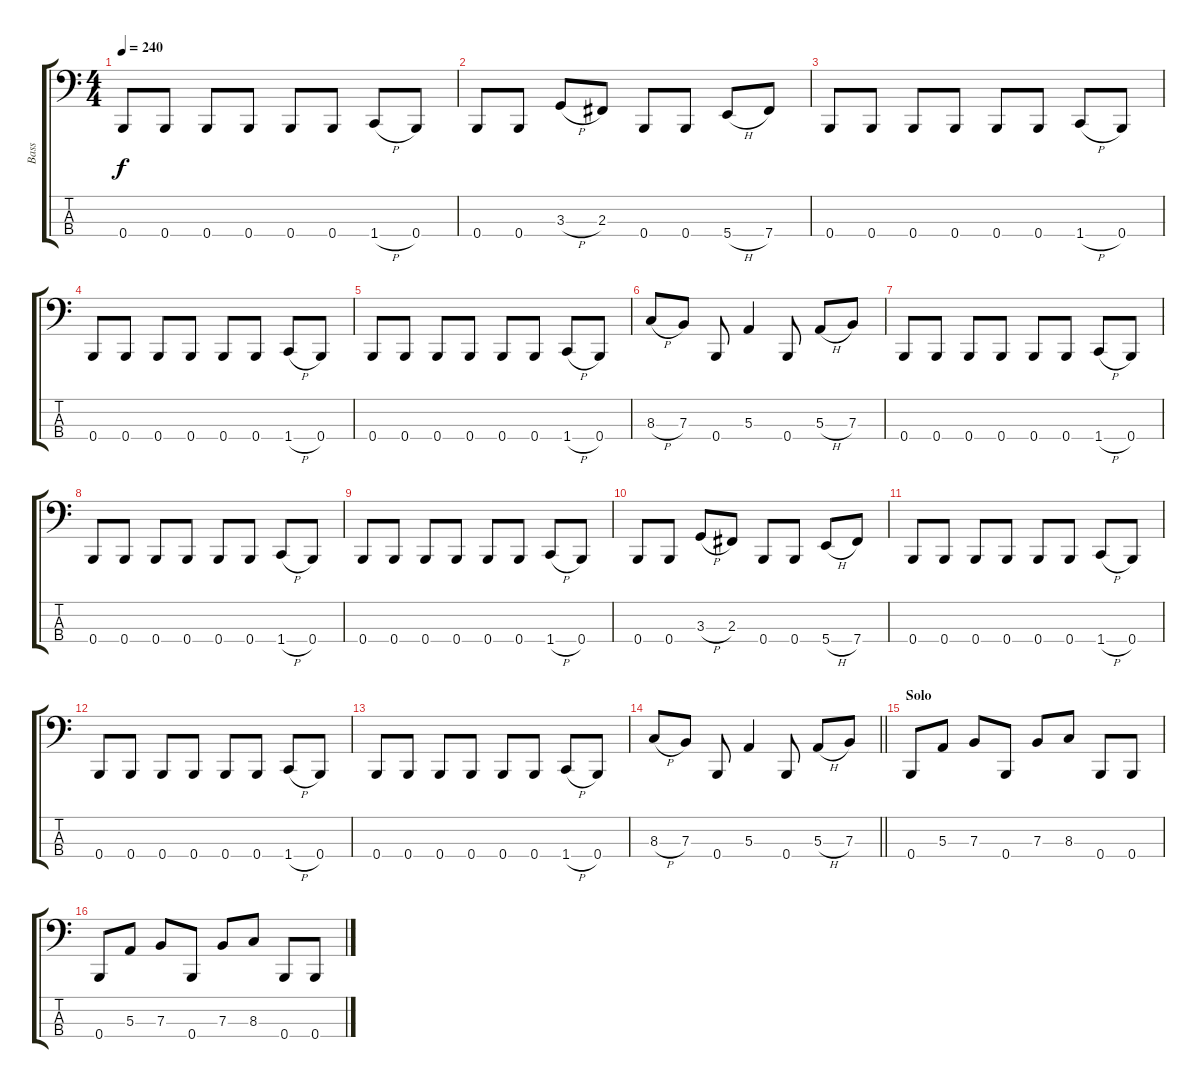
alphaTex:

\track ("Bass" "Bass") {instrument electricbassfinger}
\staff {score tabs}
\tuning (D2 A1 E1 B0) {hide}
\ts (4 4)
\tempo 240
\clef f4
\ks c
0.4.8{dy f} 0.4.8 0.4.8 0.4.8 0.4.8 0.4.8 1.4{h}.8 0.4.8 |
0.4.8 0.4.8 3.3{h}.8 2.3.8 0.4.8 0.4.8 5.4{h}.8 7.4.8 |
0.4.8 0.4.8 0.4.8 0.4.8 0.4.8 0.4.8 1.4{h}.8 0.4.8 |
0.4.8 0.4.8 0.4.8 0.4.8 0.4.8 0.4.8 1.4{h}.8 0.4.8 |
0.4.8 0.4.8 0.4.8 0.4.8 0.4.8 0.4.8 1.4{h}.8 0.4.8 |
8.3{h}.8 7.3.8 0.4.8 5.3.4 0.4.8 5.3{h}.8 7.3.8 |
0.4.8 0.4.8 0.4.8 0.4.8 0.4.8 0.4.8 1.4{h}.8 0.4.8 |
0.4.8 0.4.8 0.4.8 0.4.8 0.4.8 0.4.8 1.4{h}.8 0.4.8 |
0.4.8 0.4.8 0.4.8 0.4.8 0.4.8 0.4.8 1.4{h}.8 0.4.8 |
0.4.8 0.4.8 3.3{h}.8 2.3.8 0.4.8 0.4.8 5.4{h}.8 7.4.8 |
0.4.8 0.4.8 0.4.8 0.4.8 0.4.8 0.4.8 1.4{h}.8 0.4.8 |
0.4.8 0.4.8 0.4.8 0.4.8 0.4.8 0.4.8 1.4{h}.8 0.4.8 |
0.4.8 0.4.8 0.4.8 0.4.8 0.4.8 0.4.8 1.4{h}.8 0.4.8 |
\barLineRight lightlight
8.3{h}.8 7.3.8 0.4.8 5.3.4 0.4.8 5.3{h}.8 7.3.8 |
\section ("" "Solo")
0.4.8 5.3.8 7.3.8 0.4.8 7.3.8 8.3.8 0.4.8 0.4.8 |
0.4.8 5.3.8 7.3.8 0.4.8 7.3.8 8.3.8 0.4.8 0.4.8
